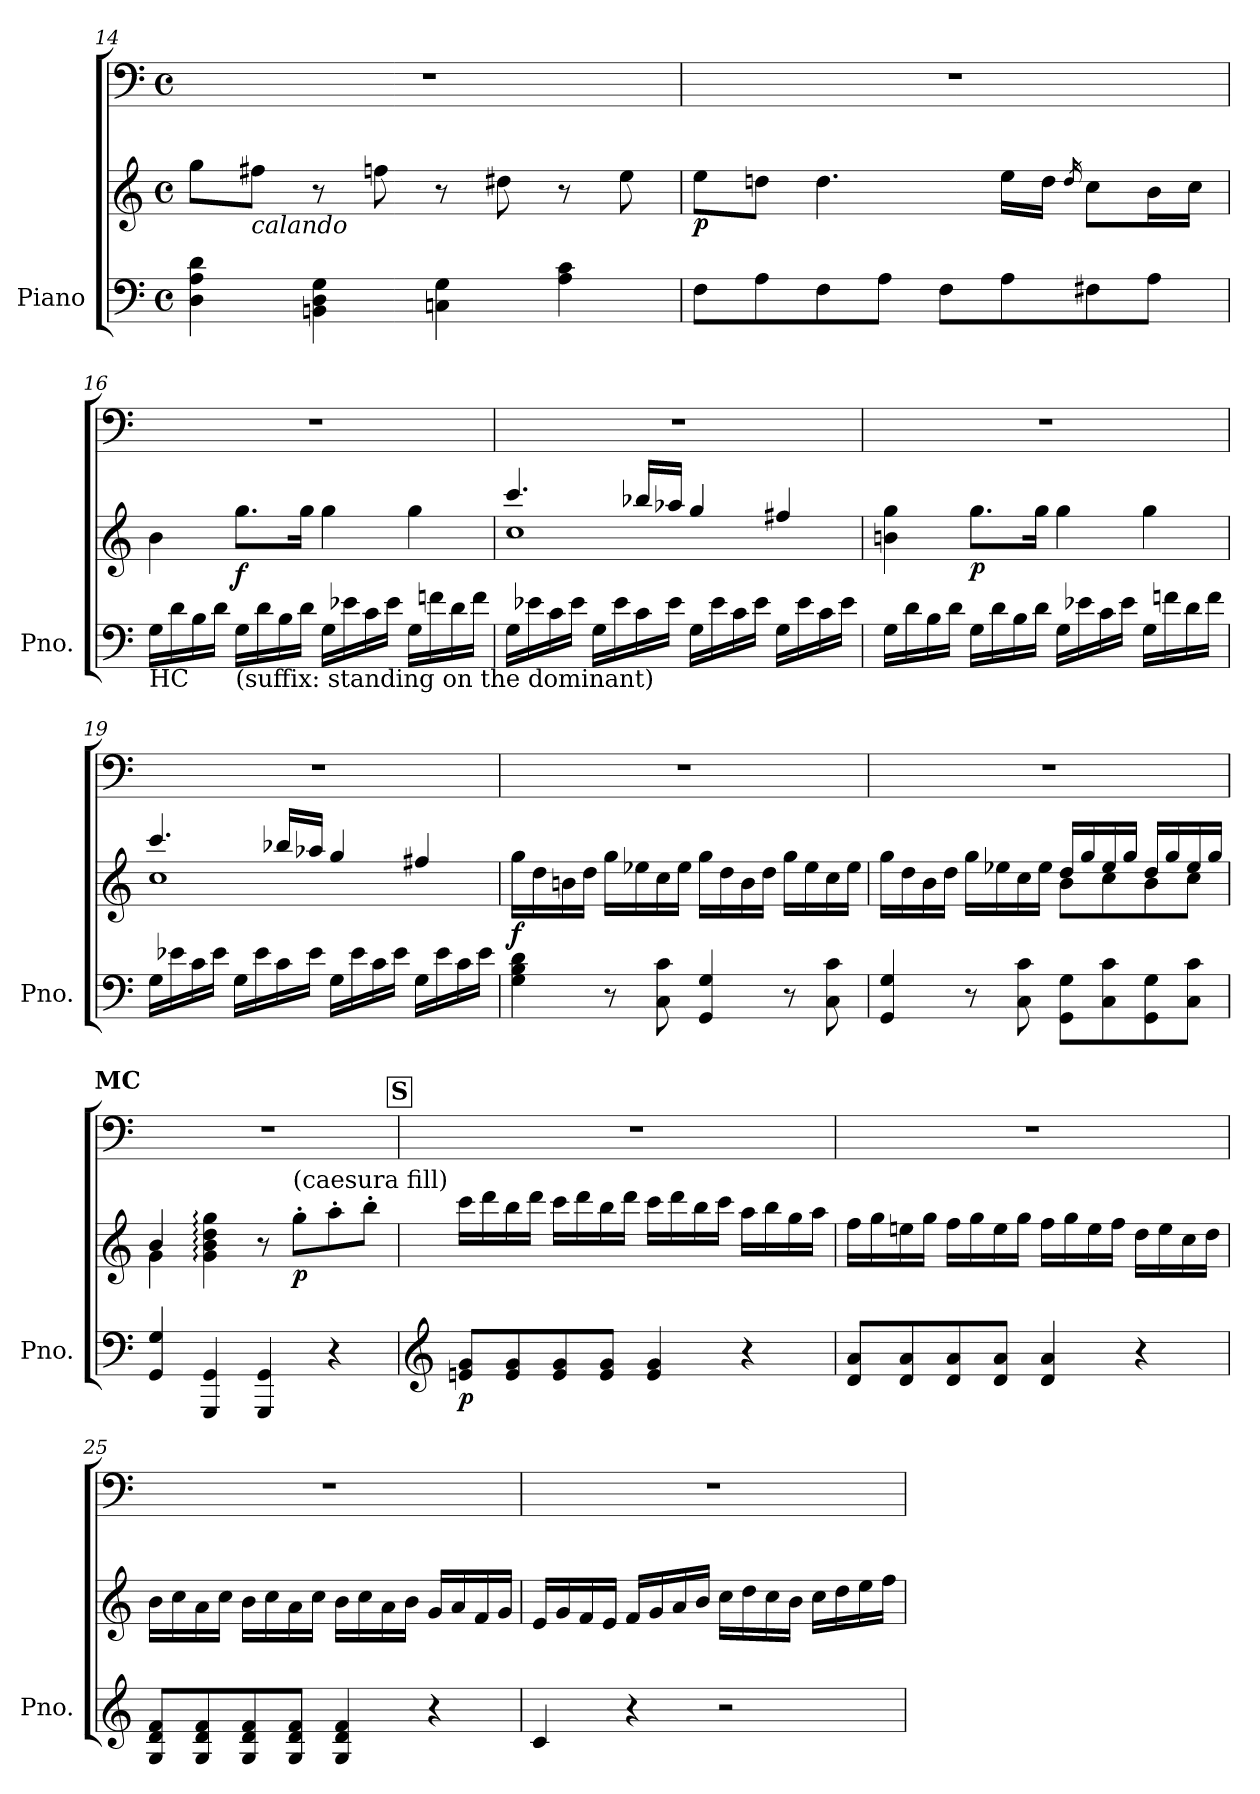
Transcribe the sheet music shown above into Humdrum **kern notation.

**kern	**kern	**kern	**dynam
*part1	*part1	*part1	*part1
*staff3	*staff2	*staff1	*staff1/2/3
*I"Piano	*	*	*
*I'Pno.	*	*	*
*clefF4	*clefG2	*clefF4	*
*k[]	*k[]	*k[]	*
*M4/4	*M4/4	*M4/4	*
*met(c)	*met(c)	*met(c)	*
=14	=14	=14	=14
4D\ 4A\ 4d\	8gg\L	1r	.
!	!LO:TX:b:i:t=calando	!	!
.	8ff#X\J	.	.
4BBn\ 4D\ 4G\	8r	.	.
.	8ffn\	.	.
4Cn\ 4G\	8r	.	.
.	8dd#X\	.	.
4A\ 4c\	8r	.	.
.	8ee\	.	.
!!LO:LB:g=z
=15	=15	=15	=15
!	!	!	!LO:DY:b=2
8F\L	8ee\L	1r	p
8A\	8ddn\J	.	.
8F\	4.dd\	.	.
8A\J	.	.	.
8F\L	.	.	.
8A\	16ee\LL	.	.
.	16dd\JJ	.	.
.	16qdd/	.	.
8F#X\	8cc\L	.	.
8A\J	16b\L	.	.
.	16cc\JJ	.	.
=16	=16	=16	=16
!LO:TX:b:t=HC	!	!	!
16G\LL	4b\	1r	.
16d\	.	.	.
16B\	.	.	.
16d\JJ	.	.	.
!LO:TX:b:t=(suffix&colon; standing on the dominant)	!	!	!
!	!	!	!LO:DY:b=2
16G\LL	8.gg\L	.	f
16d\	.	.	.
16B\	.	.	.
16d\JJ	16gg\Jk	.	.
16G\LL	4gg\	.	.
16e-X\	.	.	.
16c\	.	.	.
16e-\JJ	.	.	.
16G\LL	4gg\	.	.
16fn\	.	.	.
16d\	.	.	.
16f\JJ	.	.	.
=17	=17	=17	=17
*	*^	*	*
16G\LL	4.ccc/	1cc	1r	.
16e-X\	.	.	.	.
16c\	.	.	.	.
16e-\JJ	.	.	.	.
16G\LL	.	.	.	.
16e-\	.	.	.	.
16c\	16bb-X/LL	.	.	.
16e-\JJ	16aa-X/JJ	.	.	.
16G\LL	4gg/	.	.	.
16e-\	.	.	.	.
16c\	.	.	.	.
16e-\JJ	.	.	.	.
16G\LL	4ff#X/	.	.	.
16e-\	.	.	.	.
16c\	.	.	.	.
16e-\JJ	.	.	.	.
*	*v	*v	*	*
!!LO:PB:g=z
=18	=18	=18	=18
16G\LL	4bn\ 4gg\	1r	.
16d\	.	.	.
16B\	.	.	.
16d\JJ	.	.	.
!	!	!	!LO:DY:b=2
16G\LL	8.gg\L	.	p
16d\	.	.	.
16B\	.	.	.
16d\JJ	16gg\Jk	.	.
16G\LL	4gg\	.	.
16e-X\	.	.	.
16c\	.	.	.
16e-\JJ	.	.	.
16G\LL	4gg\	.	.
16fn\	.	.	.
16d\	.	.	.
16f\JJ	.	.	.
=19	=19	=19	=19
*	*^	*	*
16G\LL	4.ccc/	1cc	1r	.
16e-X\	.	.	.	.
16c\	.	.	.	.
16e-\JJ	.	.	.	.
16G\LL	.	.	.	.
16e-\	.	.	.	.
16c\	16bb-X/LL	.	.	.
16e-\JJ	16aa-X/JJ	.	.	.
16G\LL	4gg/	.	.	.
16e-\	.	.	.	.
16c\	.	.	.	.
16e-\JJ	.	.	.	.
16G\LL	4ff#X/	.	.	.
16e-\	.	.	.	.
16c\	.	.	.	.
16e-\JJ	.	.	.	.
*	*v	*v	*	*
!!LO:LB:g=z
=20	=20	=20	=20
!	!	!	!LO:DY:b=2
4G\ 4B\ 4d\	16gg\LL	1r	f
.	16dd\	.	.
.	16bn\	.	.
.	16dd\JJ	.	.
8r	16gg\LL	.	.
.	16ee-X\	.	.
8C\ 8c\	16cc\	.	.
.	16ee-\JJ	.	.
4GG/ 4G/	16gg\LL	.	.
.	16dd\	.	.
.	16b\	.	.
.	16dd\JJ	.	.
8r	16gg\LL	.	.
.	16ee-\	.	.
8C\ 8c\	16cc\	.	.
.	16ee-\JJ	.	.
=21	=21	=21	=21
*	*^	*	*
4GG/ 4G/	16gg\LL	2ryy	1r	.
.	16dd\	.	.	.
.	16b\	.	.	.
.	16dd\JJ	.	.	.
8r	16gg\LL	.	.	.
.	16ee-X\	.	.	.
8C\ 8c\	16cc\	.	.	.
.	16ee-\JJ	.	.	.
8GG\ 8G\L	16dd/LL	8b\L	.	.
.	16gg/	.	.	.
8C\ 8c\	16ee-/	8cc\	.	.
.	16gg/JJ	.	.	.
8GG\ 8G\	16dd/LL	8b\	.	.
.	16gg/	.	.	.
8C\ 8c\J	16ee-/	8cc\J	.	.
.	16gg/JJ	.	.	.
!!LO:REH:place=s1:a:B:enc=none:fs=14:t=MC
=22	=22	=22	=22	=22
4GG/ 4G/	4b/	4g\	1r	.
4GGG/ 4GG/	4g\: 4b\: 4dd\: 4gg\:	2.ryy	.	.
4GGG/ 4GG/	8r	.	.	.
!	!LO:TX:a:t=(caesura fill)	!	!	!
!	!	!	!	!LO:DY:b=2
.	8gg'\L	.	.	p
4r	8aa'\	.	.	.
.	8bb'\J	.	.	.
*	*v	*v	*	*
!!LO:LB:g=z
!!LO:REH:place=s1:a:B:fs=14:t=S
=23	=23	=23	=23
*clefG2	*	*	*
!	!	!	!LO:DY:b=3
8en/ 8g/L	16ccc\LL	1r	p
.	16ddd\	.	.
8e/ 8g/	16bb\	.	.
.	16ddd\JJ	.	.
8e/ 8g/	16ccc\LL	.	.
.	16ddd\	.	.
8e/ 8g/J	16bb\	.	.
.	16ddd\JJ	.	.
4e/ 4g/	16ccc\LL	.	.
.	16ddd\	.	.
.	16bb\	.	.
.	16ccc\JJ	.	.
4r	16aa\LL	.	.
.	16bb\	.	.
.	16gg\	.	.
.	16aa\JJ	.	.
=24	=24	=24	=24
8d/ 8a/L	16ff\LL	1r	.
.	16gg\	.	.
8d/ 8a/	16een\	.	.
.	16gg\JJ	.	.
8d/ 8a/	16ff\LL	.	.
.	16gg\	.	.
8d/ 8a/J	16ee\	.	.
.	16gg\JJ	.	.
4d/ 4a/	16ff\LL	.	.
.	16gg\	.	.
.	16ee\	.	.
.	16ff\JJ	.	.
4r	16dd\LL	.	.
.	16ee\	.	.
.	16cc\	.	.
.	16dd\JJ	.	.
=25	=25	=25	=25
8G/ 8d/ 8f/L	16b\LL	1r	.
.	16cc\	.	.
8G/ 8d/ 8f/	16a\	.	.
.	16cc\JJ	.	.
8G/ 8d/ 8f/	16b\LL	.	.
.	16cc\	.	.
8G/ 8d/ 8f/J	16a\	.	.
.	16cc\JJ	.	.
4G/ 4d/ 4f/	16b\LL	.	.
.	16cc\	.	.
.	16a\	.	.
.	16b\JJ	.	.
4r	16g/LL	.	.
.	16a/	.	.
.	16f/	.	.
.	16g/JJ	.	.
!!LO:LB:g=z
=26	=26	=26	=26
4c/	16e/LL	1r	.
.	16g/	.	.
.	16f/	.	.
.	16e/JJ	.	.
4r	16f/LL	.	.
.	16g/	.	.
.	16a/	.	.
.	16b/JJ	.	.
2r	16cc\LL	.	.
.	16dd\	.	.
.	16cc\	.	.
.	16b\JJ	.	.
.	16cc\LL	.	.
.	16dd\	.	.
.	16ee\	.	.
.	16ff\JJ	.	.
=	=	=	=
*-	*-	*-	*-
